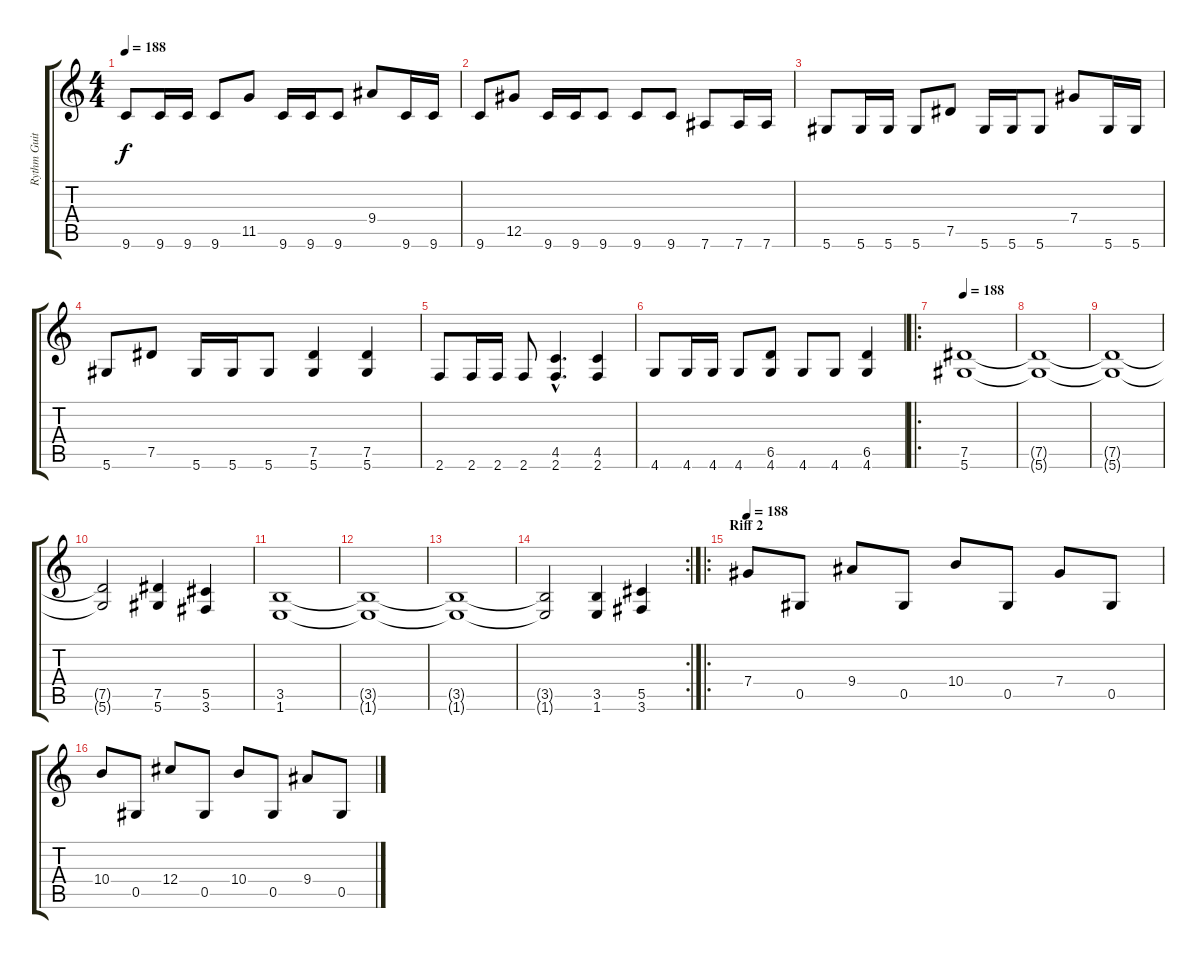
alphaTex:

\track ("Rythm Guitar " "Rythm Guit") {instrument distortionguitar}
\staff {score tabs}
\tuning (Eb4 Bb3 Gb3 Db3 Ab2 Eb2) {hide}
\ts (4 4)
\tempo 188
\clef g2
\ks c
9.6.8{dy f} 9.6.16 9.6.16 9.6.8 11.5.8 9.6.16 9.6.16 9.6.8 9.4.8 9.6.16 9.6.16 |
9.6.8 12.5.8 9.6.16 9.6.16 9.6.8 9.6.8 9.6.8 7.6.8 7.6.16 7.6.16 |
5.6.8 5.6.16 5.6.16 5.6.8 7.5.8 5.6.16 5.6.16 5.6.8 7.4.8 5.6.16 5.6.16 |
5.6.8 7.5.8 5.6.16 5.6.16 5.6.8 (7.5 5.6).4 (7.5 5.6).4 |
2.6.8 2.6.16 2.6.16 2.6.8 (4.5{hac} 2.6{hac}).4{d} (4.5 2.6).4 |
4.6.8 4.6.16 4.6.16 4.6.8 (6.5 4.6).8 4.6.8 4.6.8 (6.5 4.6).4 |
\ro
\tempo 188
(7.5 5.6).1 |
(7.5{t} 5.6{t}).1 |
(7.5{t} 5.6{t}).1 |
(7.5{t} 5.6{t}).2 (7.5 5.6).4 (5.5 3.6).4 |
(3.5 1.6).1 |
(3.5{t} 1.6{t}).1 |
(3.5{t} 1.6{t}).1 |
\rc 2
(3.5{t} 1.6{t}).2 (3.5 1.6).4 (5.5 3.6).4 |
\ro
\section ("" "Riff 2")
\tempo 188
7.4.8 0.5.8 9.4.8 0.5.8 10.4.8 0.5.8 7.4.8 0.5.8 |
10.4.8 0.5.8 12.4.8 0.5.8 10.4.8 0.5.8 9.4.8 0.5.8
